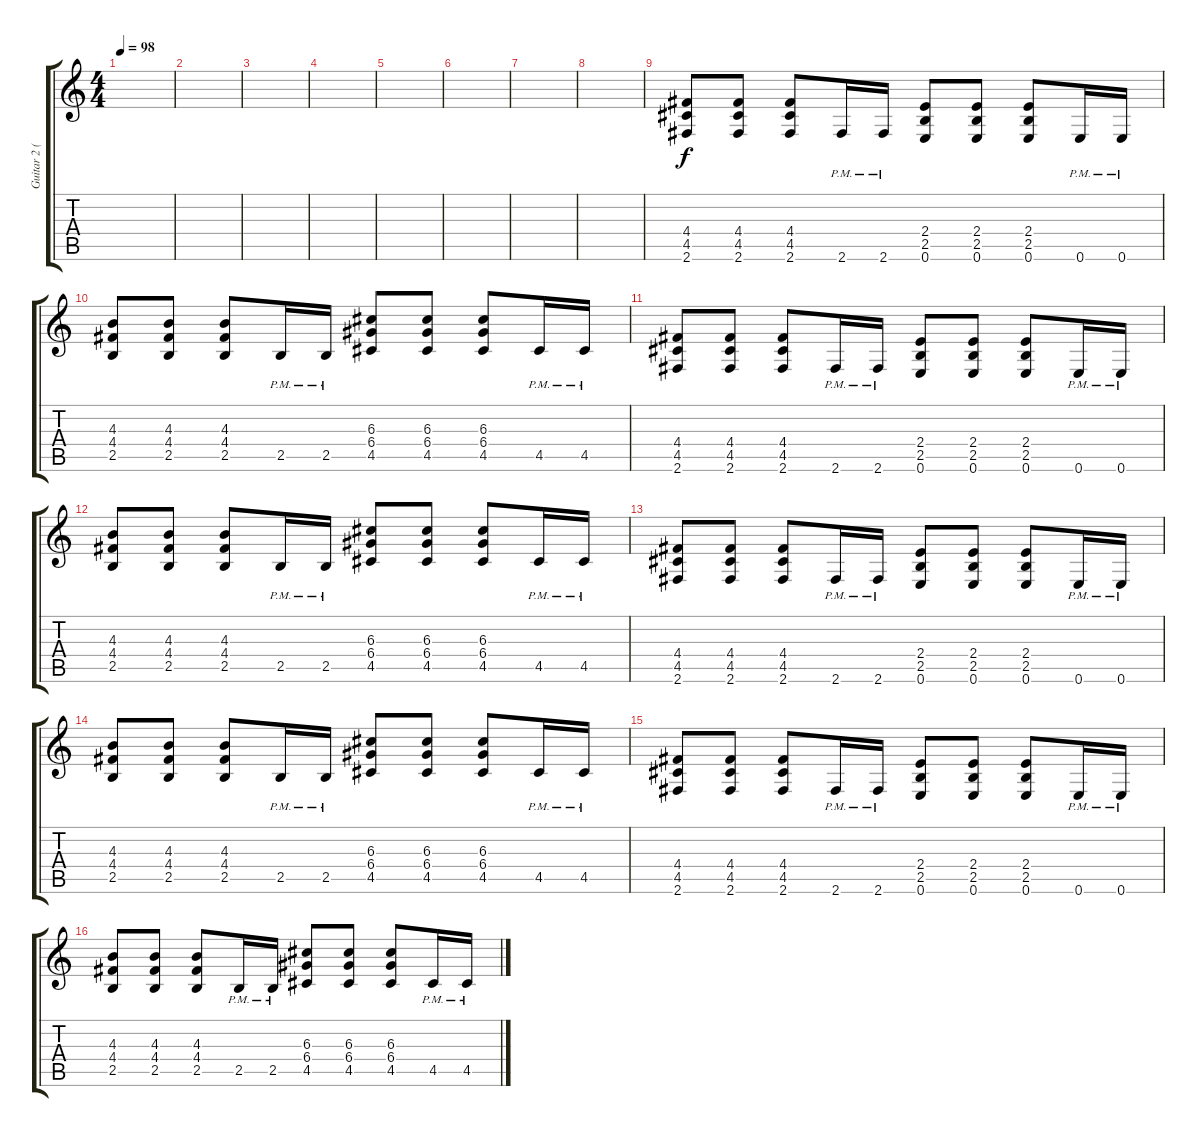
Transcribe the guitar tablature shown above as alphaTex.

\track ("Guitar 2 (Distortion)" "Guitar 2 (") {instrument distortionguitar}
\staff {score tabs}
\tuning (E4 B3 G3 D3 A2 E2) {hide}
\ts (4 4)
\tempo 98
\clef g2
\ks c
|
|
|
|
|
|
|
|
(4.4 4.5 2.6).8 (4.4 4.5 2.6).8 (4.4 4.5 2.6).8 2.6{pm}.16 2.6{pm}.16 (2.4 2.5 0.6).8 (2.4 2.5 0.6).8 (2.4 2.5 0.6).8 0.6{pm}.16 0.6{pm}.16 |
(4.3 4.4 2.5).8 (4.3 4.4 2.5).8 (4.3 4.4 2.5).8 2.5{pm}.16 2.5{pm}.16 (6.3 6.4 4.5).8 (6.3 6.4 4.5).8 (6.3 6.4 4.5).8 4.5{pm}.16 4.5{pm}.16 |
(4.4 4.5 2.6).8 (4.4 4.5 2.6).8 (4.4 4.5 2.6).8 2.6{pm}.16 2.6{pm}.16 (2.4 2.5 0.6).8 (2.4 2.5 0.6).8 (2.4 2.5 0.6).8 0.6{pm}.16 0.6{pm}.16 |
(4.3 4.4 2.5).8 (4.3 4.4 2.5).8 (4.3 4.4 2.5).8 2.5{pm}.16 2.5{pm}.16 (6.3 6.4 4.5).8 (6.3 6.4 4.5).8 (6.3 6.4 4.5).8 4.5{pm}.16 4.5{pm}.16 |
(4.4 4.5 2.6).8 (4.4 4.5 2.6).8 (4.4 4.5 2.6).8 2.6{pm}.16 2.6{pm}.16 (2.4 2.5 0.6).8 (2.4 2.5 0.6).8 (2.4 2.5 0.6).8 0.6{pm}.16 0.6{pm}.16 |
(4.3 4.4 2.5).8 (4.3 4.4 2.5).8 (4.3 4.4 2.5).8 2.5{pm}.16 2.5{pm}.16 (6.3 6.4 4.5).8 (6.3 6.4 4.5).8 (6.3 6.4 4.5).8 4.5{pm}.16 4.5{pm}.16 |
(4.4 4.5 2.6).8 (4.4 4.5 2.6).8 (4.4 4.5 2.6).8 2.6{pm}.16 2.6{pm}.16 (2.4 2.5 0.6).8 (2.4 2.5 0.6).8 (2.4 2.5 0.6).8 0.6{pm}.16 0.6{pm}.16 |
(4.3 4.4 2.5).8 (4.3 4.4 2.5).8 (4.3 4.4 2.5).8 2.5{pm}.16 2.5{pm}.16 (6.3 6.4 4.5).8 (6.3 6.4 4.5).8 (6.3 6.4 4.5).8 4.5{pm}.16 4.5{pm}.16
